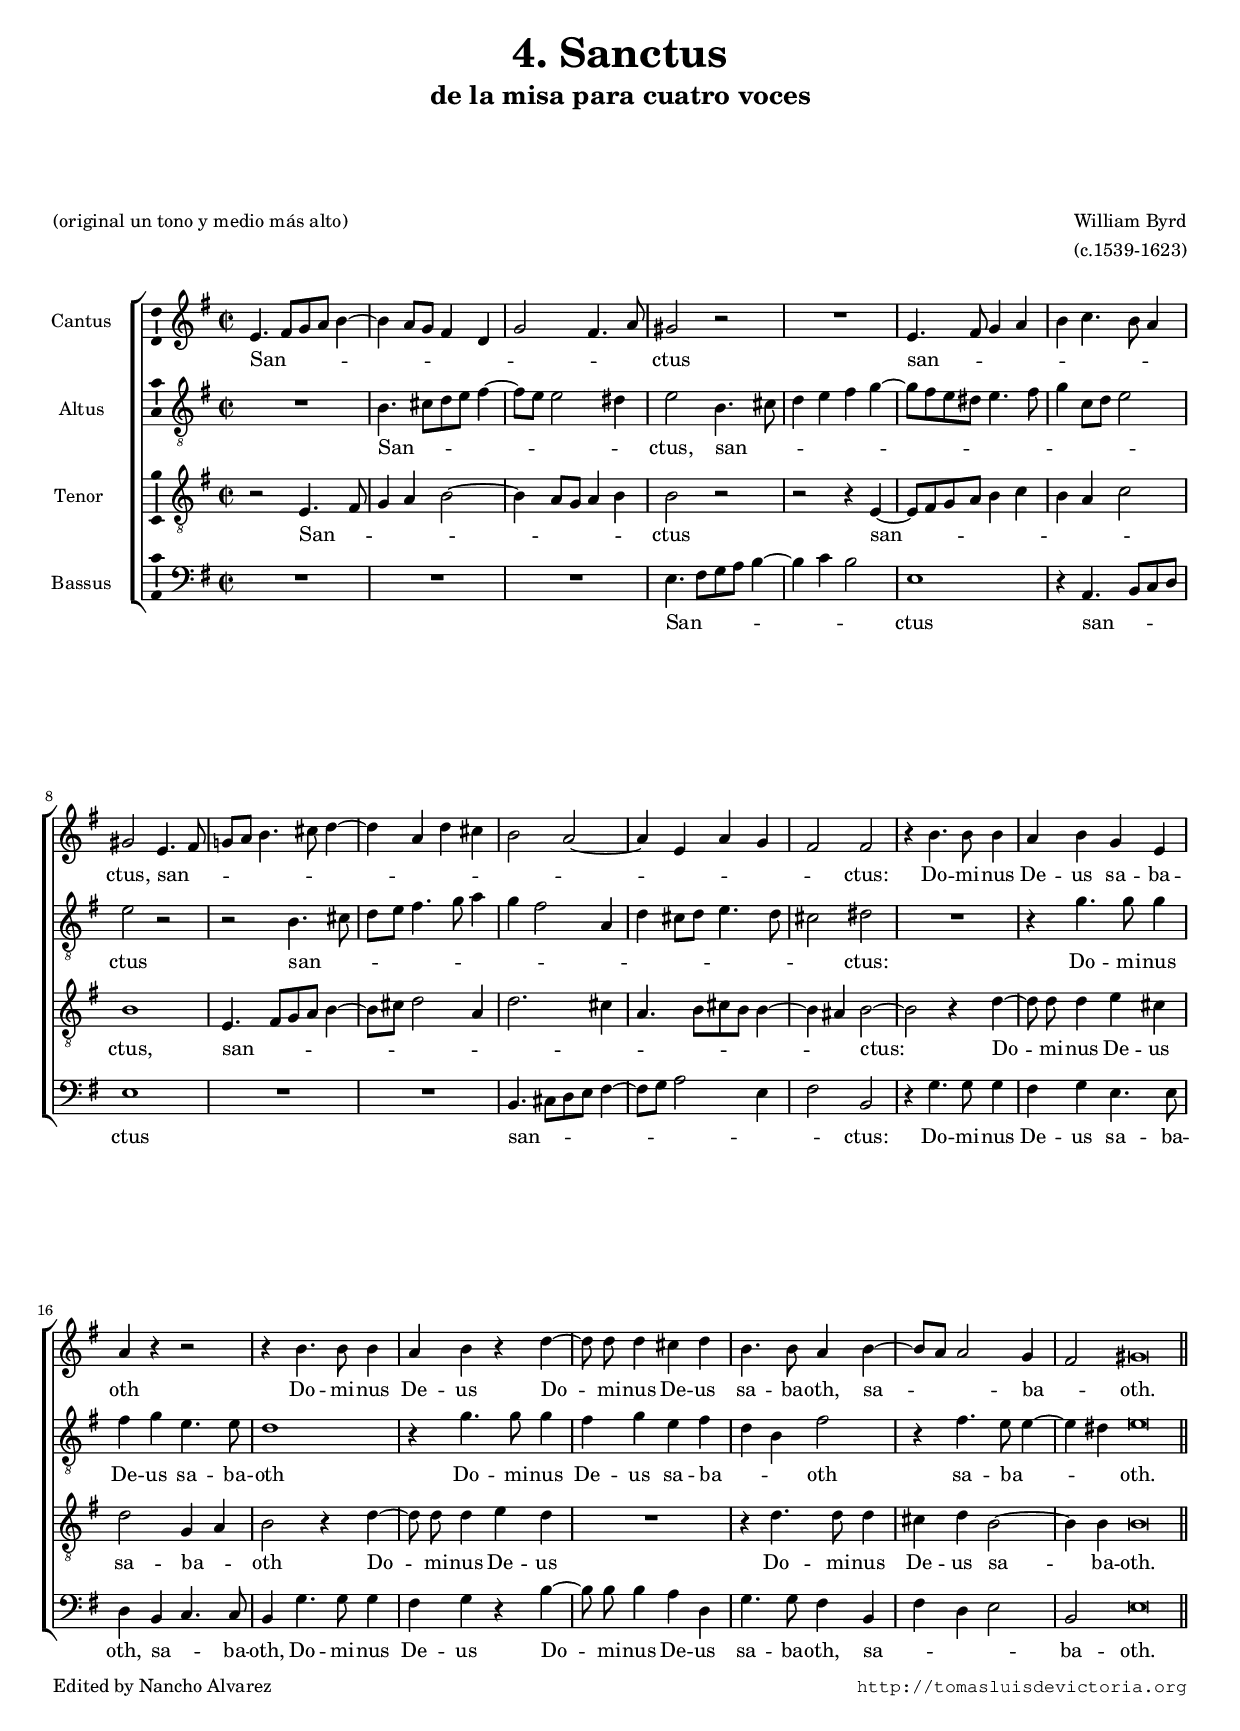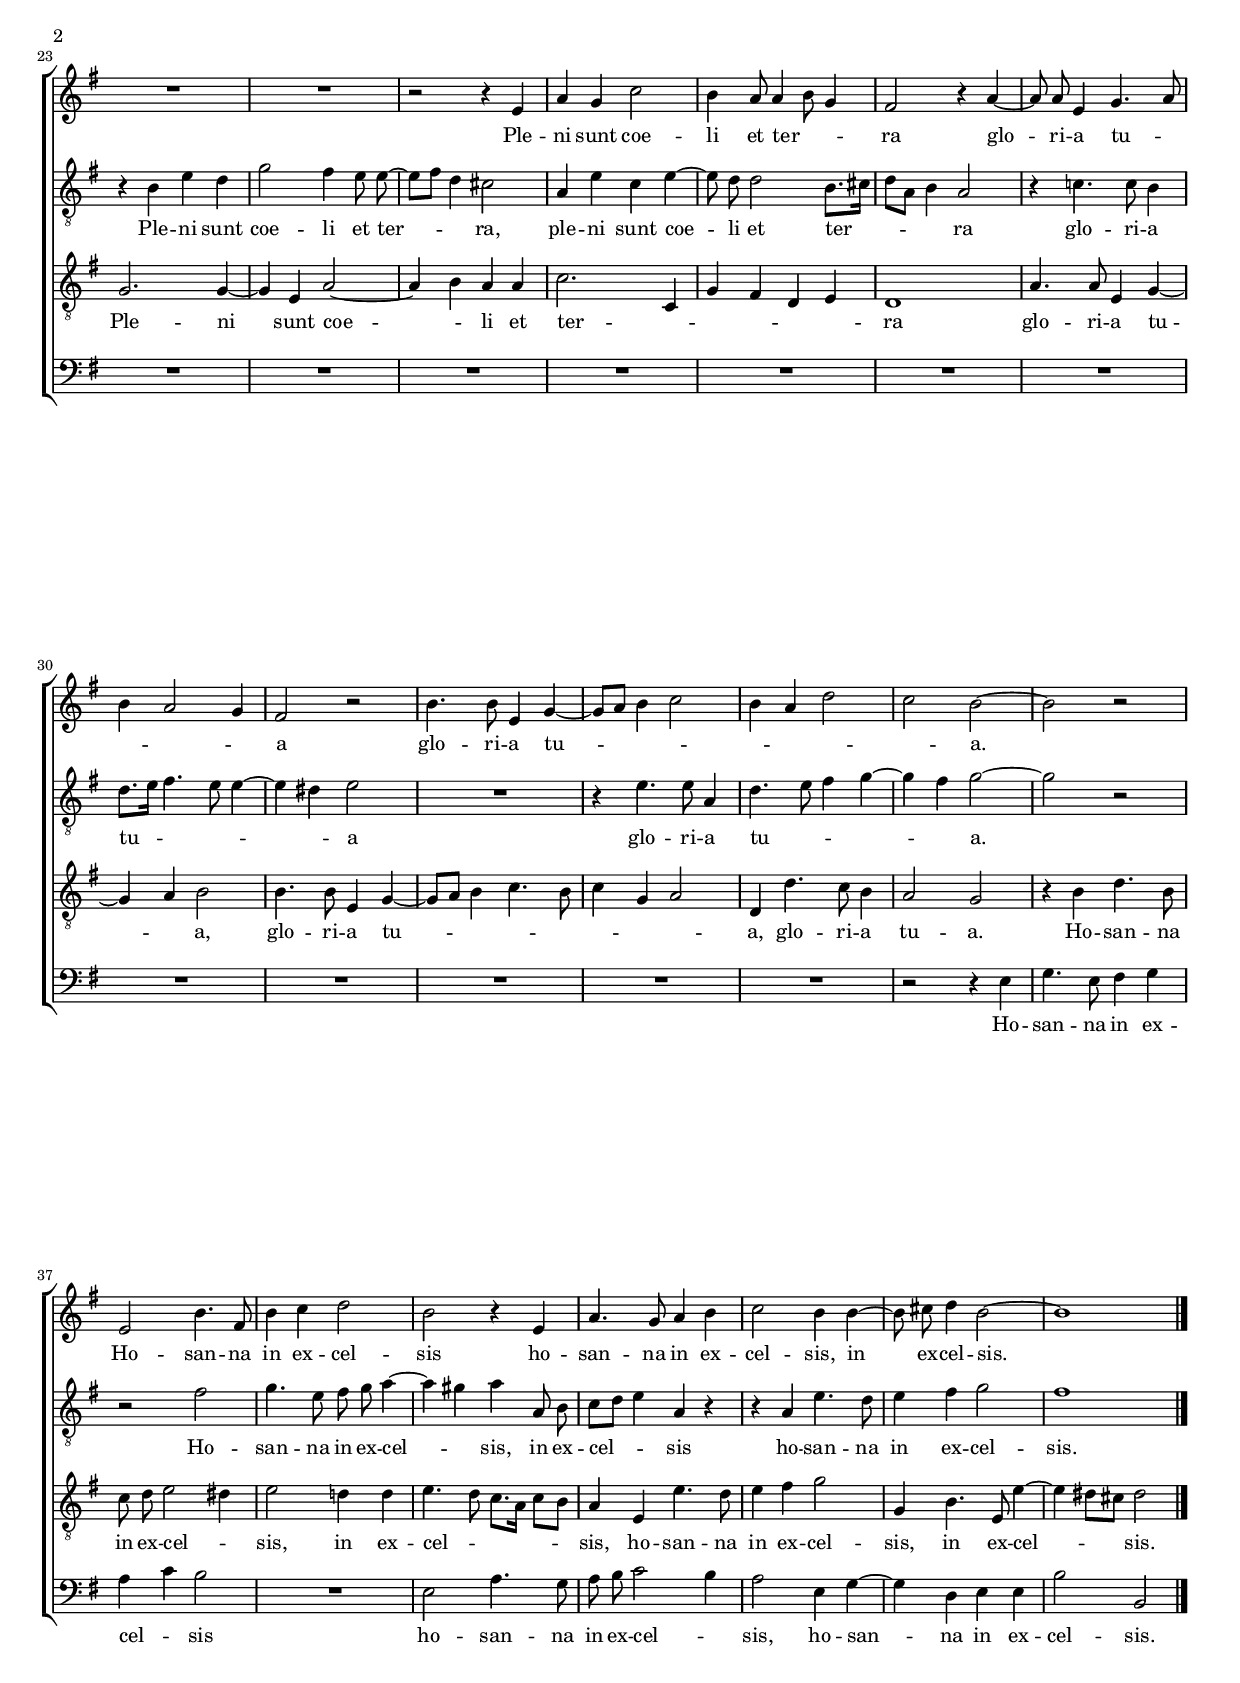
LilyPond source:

\version "2.11.25"

#(set-default-paper-size "a4")
#(set-global-staff-size 16)
#(ly:set-option 'point-and-click #f)

\header {
	title=\markup{\bigger \bigger \bigger \column { " " "4. Sanctus" }}
	subtitle=\markup {\bigger \bigger \column{ " " "de la misa para cuatro voces" " " " " " " }}
	composer=\markup{\column{ "William Byrd"  "(c.1539-1623)" " " }}
	poet="(original un tono y medio más alto)"
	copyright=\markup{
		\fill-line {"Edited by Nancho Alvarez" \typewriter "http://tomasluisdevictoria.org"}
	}
%	tagline=""
}

global={\key aes \major \time 2/2 \skip 1*22 \bar "||" \pageBreak
				\skip 1*21 \bar "|." }

cantus={
	f'4. g'8[ aes' bes'] c''4 ~ |
	c'' bes'8 aes' g'4 ees' |
	aes'2 g'4. bes'8 |
	a'2 r |
%5
	R1*4/4 |
	f'4. g'8 aes'4 bes' |
	c'' des''4. c''8 bes'4 |
	a'2 f'4. g'8 |
	aes'? bes' c''4. d''8 ees''4 ~ |
%10
	ees'' bes' ees'' d'' |
	c''2 bes' ~ |
	bes'4 f' bes' aes' |
	g'2 g' |
	r4 c''4. c''8 c''4 |
%15
	bes' c'' aes' f' |
	bes' r r2 |
	r4 c''4. c''8 c''4 |
	bes' c'' r ees'' ~ |
	ees''8 \noBeam ees'' ees''4 d'' ees'' |
%20
	c''4. c''8 bes'4 c'' ~ |
	c''8 bes' bes'2 aes'4 |
	g'2 a'\breve*1/4 |
	R1*4/4 |
	R1*4/4 |
%25
	r2 r4 f' |
	bes' aes' des''2 |
	c''4 bes'8 bes'4 c''8 aes'4 |
	g'2 r4 bes' ~ |
	bes'8 \noBeam bes' f'4 aes'4. bes'8 |
%30
	c''4 bes'2 aes'4 |
	g'2 r |
	c''4. c''8 f'4 aes' ~ |
	aes'8 bes' c''4 des''2 |
	c''4 bes' ees''2 |
%35
	des'' c'' ~ |
	c'' r |
	f' c''4. g'8 |
	c''4 des'' ees''2 |
	c'' r4 f' |
%40
	bes'4. aes'8 bes'4 c'' |
	des''2 c''4 c'' ~ |
	c''8 \noBeam d'' ees''4 c''2 ~ |
	c''1 
}

altus={
	R1*4/4 |
	c'4. d'8[ ees' f'] g'4 ~ |
	g'8 f' f'2 e'4 |
	f'2 c'4. d'8 |
%5
	ees'4 f' g' aes' ~ |
	aes'8 g' f' e' f'4. g'8 |
	aes'4 des'8 ees' f'2 |
	f' r |
	r c'4. d'8 |
%10
	ees' f' g'4. aes'8 bes'4 |
	aes' g'2 bes4 |
	ees' d'8 ees' f'4. ees'8 |
	d'2 e' |
	R1*4/4 |
%15
	r4 aes'4. aes'8 aes'4 |
	g' aes' f'4. f'8 |
	ees'1 |
	r4 aes'4. aes'8 aes'4 |
	g' aes' f' g' |
%20
	ees' c' g'2 |
	r4 g'4. f'8 f'4 ~ |
	f' e' f'\breve*1/4 |
	r4 c' f' ees' |
	aes'2 g'4 f'8 \noBeam f' ~ |
%25
	f' g' ees'4 d'2 |
	bes4 f' des' f' ~ |
	f'8 \noBeam ees' ees'2 c'8. d'16 |
	ees'8 bes c'4 bes2 |
	r4 des'?4. des'8 c'4 |
%30
	ees'8. f'16 g'4. f'8 f'4 ~ |
	f' e' f'2 |
	R1*4/4 |
	r4 f'4. f'8 bes4 |
	ees'4. f'8 g'4 aes' ~ |
%35
	aes' g' aes'2 ~ |
	aes' r |
	r g' |
	aes'4. f'8 g' \noBeam aes' bes'4 ~ |
	bes' a' bes' bes8 \noBeam c' |
%40
	des' ees' f'4 bes r |
	r bes f'4. ees'8 |
	f'4 g' aes'2 |
	g'1 
}

tenor={
	r2 f4. g8 |
	aes4 bes c'2 ~ |
	c'4 bes8 aes bes4 c' |
	c'2 r |
%5
	r r4 f ~ |
	f8 g aes bes c'4 des' |
	c' bes des'2 |
	c'1 |
	f4. g8[ aes bes] c'4 ~ |
%10
	c'8 d' ees'2 bes4 |
	ees'2. d'4 |
	bes4. c'8[ d' c'] c'4 ~ |
	c' b c'2 ~ |
	c' r4 ees' ~ |
%15
	ees'8 \noBeam ees' ees'4 f' d' |
	ees'2 aes4 bes |
	c'2 r4 ees' ~ |
	ees'8 \noBeam ees' ees'4 f' ees' |
	R1*4/4 |
%20
	r4 ees'4. ees'8 ees'4 |
	d' ees' c'2 ~ |
	c'4 c' c'\breve*1/4 |
	aes2. aes4 ~ |
	aes f bes2 ~ |
%25
	bes4 c' bes bes |
	des'2. des4 |
	aes g ees f |
	ees1 |
	bes4. bes8 f4 aes ~ |
%30
	aes bes c'2 |
	c'4. c'8 f4 aes ~ |
	aes8 bes c'4 des'4. c'8 |
	des'4 aes bes2 |
	ees4 ees'4. des'8 c'4 |
%35
	bes2 aes |
	r4 c' ees'4. c'8 |
	des' \noBeam ees' f'2 e'4 |
	f'2 ees'?4 ees' |
	f'4. ees'8 des'8.[ bes16] des'8[ c'] |
%40
	bes4 f f'4. ees'8 |
	f'4 g' aes'2 |
	aes4 c'4. f8 f'4 ~ |
	f' e'8 d' e'2 
}

bassus={
	R1*4/4 |
	R1*4/4 |
	R1*4/4 |
	f4. g8[ aes bes] c'4 ~ |
%5
	c' des' c'2 |
	f1 |
	r4 bes,4. c8 des ees |
	f1 |
	R1*4/4 |
%10
	R1*4/4 |
	c4. d8[ ees f] g4 ~ |
	g8 aes bes2 f4 |
	g2 c |
	r4 aes4. aes8 aes4 |
%15
	g aes f4. f8 |
	ees4 c des4. des8 |
	c4 aes4. aes8 aes4 |
	g aes r c' ~ |
	c'8 \noBeam c' c'4 bes ees |
%20
	aes4. aes8 g4 c |
	g ees f2 |
	c f\breve*1/4 |
	R1*4/4 |
	R1*4/4 |
%25
	R1*4/4 |
	R1*4/4 |
	R1*4/4 |
	R1*4/4 |
	R1*4/4 |
%30
	R1*4/4 |
	R1*4/4 |
	R1*4/4 |
	R1*4/4 |
	R1*4/4 |
%35
	r2 r4 f |
	aes4. f8 g4 aes |
	bes des' c'2 |
	R1*4/4 |
	f2 bes4. aes8 |
%40
	bes \noBeam c' des'2 c'4 |
	bes2 f4 aes ~ |
	aes ees f f |
	c'2 c
}

textocantus=\lyricmode{
San -- _ _ _ _ _ _ _ _ _ _ _ ctus
san -- _ _ _ _ _ _ _ ctus,
san -- _ _ _ _ _ _ _ _ _ _ _ _ _ _ _ ctus: 
Do -- mi -- nus De -- us sa -- ba -- oth
Do -- mi -- nus De -- us
Do -- mi -- nus De -- us sa -- ba -- oth,
sa -- _ _ ba -- _ oth.
Ple -- ni sunt coe -- li et ter -- _ _ ra
glo -- ri -- a tu -- _ _ _ _ a
glo -- ri -- a tu -- _ _ _ _ _ _ _ a.
Ho -- san -- na in ex -- cel -- sis
ho -- san -- na in ex -- cel -- sis,
in ex -- cel -- sis.
}

textoaltus=\lyricmode{
San -- _ _ _ _ _ _ _ ctus,
san -- _ _ _ _ _ _ _ _ _ _ _ _ _ _ ctus
san -- _ _ _ _ _ _ _ _ _ _ _ _ _ _ _ ctus:
Do -- mi -- nus De -- us sa -- ba -- oth
Do -- mi -- nus De -- us sa -- ba -- _ _ oth
sa -- ba -- _ _ oth.
Ple -- ni sunt coe -- li et ter -- _ _ ra,
ple -- ni sunt coe -- li et ter -- _ _ _ _ ra
glo -- ri -- a tu -- _ _ _ _ _ a
glo -- ri -- a tu -- _ _ _ _ a.
Ho -- san -- na in ex -- cel -- _ sis,
in ex -- cel -- _ _ sis
ho -- san -- na in ex -- cel -- sis.
}

textotenor=\lyricmode{
San -- _ _ _ _ _ _ _ _ ctus
san -- _ _ _ _ _ _ _ _ ctus,
san -- _ _ _ _ _ _ _ _ _ _ _ _ _ _ _ ctus:
Do -- mi -- nus De -- us sa -- ba -- _ oth
Do -- mi -- nus De -- us
Do -- mi -- nus De -- us sa -- ba -- oth.
Ple -- ni sunt coe -- _ li et ter -- _ _ _ _ _ ra glo -- ri -- a tu -- _ a,
glo -- ri -- a tu -- _ _ _ _ _ _ _ a,
glo -- ri -- a tu -- a.
Ho -- san -- na in ex -- cel -- _ sis,
in ex -- cel -- _ _ _ _ _ sis,
ho -- san -- na in ex -- cel -- sis,
in ex -- cel -- _ _ sis.
}

textobassus=\lyricmode{
San -- _ _ _ _ _ _ ctus
san -- _ _ _ ctus
san -- _ _ _ _ _ _ _ _ ctus:
Do -- mi -- nus De -- us sa -- ba -- oth,
sa -- _ ba -- oth,
Do -- mi -- nus De -- us 
Do -- mi -- nus De -- us sa -- ba -- oth,
sa -- _ _ _ ba -- oth.
Ho -- san -- na in ex -- cel -- _ sis
ho -- san -- na in ex -- cel -- _ sis,
ho -- san -- na in ex -- cel -- sis.
}

\score {\transpose c' b {
\new ChoirStaff<<

	\new Staff << \global
	\new Voice="v1" {
		\set Staff.instrumentName="Cantus "
		\clef "G" 
		\cantus}
	\new Lyrics \lyricsto "v1" {\textocantus }
	>>

	
	\new Staff << \global
	\new Voice="v2" {
		\set Staff.instrumentName="Altus "
		\clef "G_8" 
		\altus}
	\new Lyrics \lyricsto "v2" {\textoaltus }
	>>

	
	\new Staff <<\global
	\new Voice="v3" {
		\set Staff.instrumentName="Tenor  "
		\clef "G_8"
		\tenor }
	\new Lyrics \lyricsto "v3" {\textotenor }
	>>
	

	\new Staff <<\global
	\new Voice="v4" {
		\set Staff.instrumentName="Bassus "
		\clef "bass" 
		\bassus }
	\new Lyrics \lyricsto "v4" {\textobassus}
	>>
	
>>
	}%transpose

\layout{ 
	%\context {\Lyrics \override VerticalAxisGroup #'minimum-Y-extent = #'(-0 . 0) }
	\context {\Score \override BarNumber #'padding = #2 }
	%\context {\Lyrics \override LyricText #'font-size = #2 }
	\context {\Voice melismaBusyProperties = #'(tieMelismaBusy ) 
			% autoBeaming = ##f
	}
	%\context { \RemoveEmptyStaffContext }
	\context {\Staff \consists Ambitus_engraver
			 \override AccidentalCautionary  #'font-size = #-2
                         \override AccidentalCautionary  #'parenthesized = ##f
	}
}

%\midi {}

}

\paper{
	system-count=6
	%between-system-space=5.0\cm
	%between-system-padding = #0
  	%ragged-bottom=##f
	ragged-last-bottom=##f
	line-width=19.2\cm
	%paper-height=30.0\cm
	%after-title-space=2.5\cm
}
